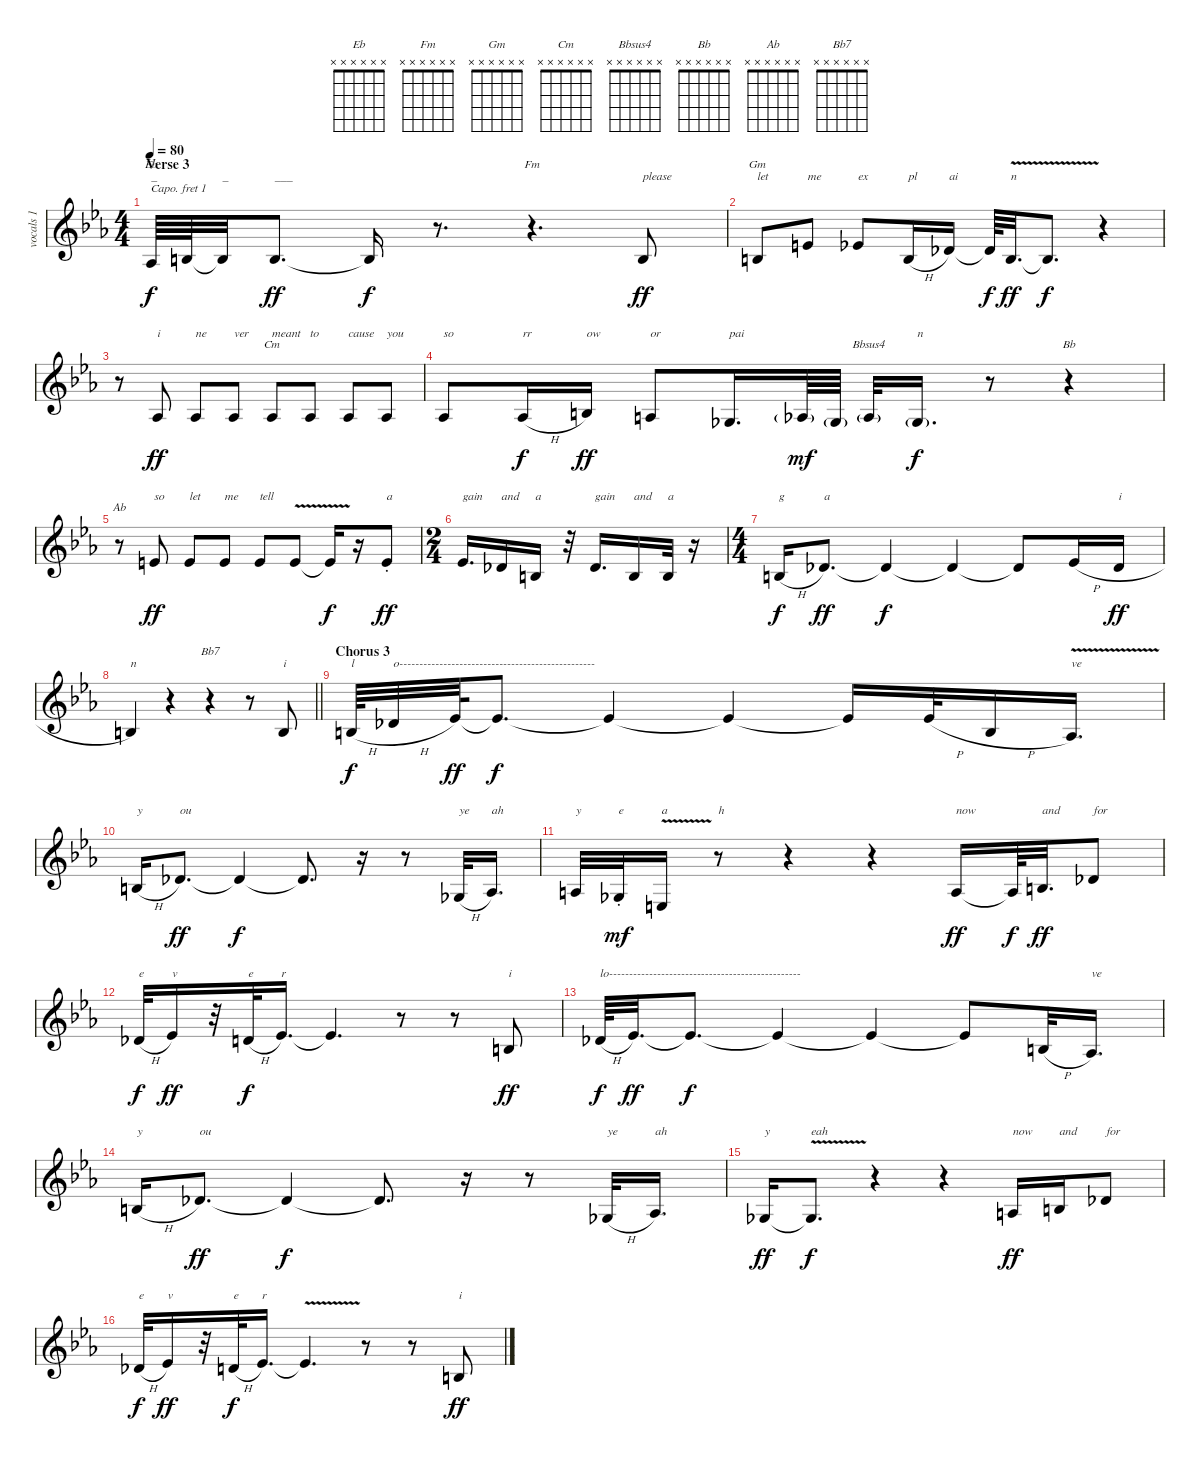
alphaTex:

\track ("vocals 1" "vocals 1") {instrument lead2sawtooth}
\staff {score}
\capo 1
\tuning (E4 B3 G3 D3 A2 E2) {hide}
\chord ("Eb" x x x x x x)
\chord ("Fm" x x x x x x)
\chord ("Gm" x x x x x x)
\chord ("Cm" x x x x x x)
\chord ("Bbsus4" x x x x x x)
\chord ("Bb" x x x x x x)
\chord ("Ab" x x x x x x)
\chord ("Bb7" x x x x x x)
\ts (4 4)
\section ("" "Verse 3")
\tempo 80
\clef g2
\ks eb
5.4.64{ch "Eb" txt "_" dy f} 3.3.64 3.3{t}.32{txt "_"} 3.3.8{d txt "___" dy ff} 3.3{t}.16{dy f} r.8{d} r.4{d ch "Fm"} 3.3.8{txt "please" dy ff} |
3.3.8{ch "Gm" txt "let"} 4.2.8{txt "me"} 3.2.8{txt "ex"} 3.3{h}.16{txt "pl"} 5.3.16{txt "ai"} 5.3{t}.64{dy f} 3.3{v}.32{d txt "n" dy ff} 3.3{t}.8{d dy f} r.4 |
r.8 0.3.8{txt "i" dy ff} 0.3.8{txt "ne"} 0.3.8{txt "ver"} 0.3.8{ch "Cm" txt "meant"} 0.3.8{txt "to"} 0.3.8{txt "cause"} 0.3.8{txt "you"} |
0.3.8{txt "so"} 0.3{h}.16{txt "rr" dy f} 3.3.16{txt "ow" dy ff} 1.3.8{txt "or"} 3.4.16{d txt "pai"} 5.4{g}.64{dy mf} 3.4{g}.64 5.4{g}.32{ch "Bbsus4"} 3.4{g}.16{d txt "n" dy f} r.8 r.4{ch "Bb"} |
r.8{ch "Ab"} 4.2.8{txt "so" dy ff} 4.2.8{txt "let"} 4.2.8{txt "me"} 4.2.8{txt "tell"} 4.2{v}.8 4.2{t}.16{dy f} r.16 4.2{st}.8{txt "a" dy ff} |
\ts (2 4)
3.2.16{d txt "gain"} 1.2.16{txt "and"} 3.3.16{txt "a"} r.32 1.2.16{d txt "gain"} 3.3.16{txt "and"} 3.3.32{txt "a"} r.16 |
\ts (4 4)
3.3{h}.16{txt "g" dy f} 5.3.8{d txt "a" dy ff} 5.3{t}.4{dy f} 5.3{t}.4 5.3{t}.8 7.3{h}.16 5.3{h}.16{txt "i" dy ff} |
\barLineRight lightlight
3.3.4{txt "n"} r.4 r.4{ch "Bb7"} r.8 3.3.8{txt "i"} |
\section ("" "Chorus 3")
3.3{h}.64{txt "l" dy f} 5.3{h}.32{txt "o-------------------------------------------------"} 7.3.64{dy ff} 7.3{t}.8{d dy f} 7.3{t}.4 7.3{t}.4 7.3{t}.16 7.3{h}.32 3.3{h}.16 0.3{v}.16{d txt "ve"} |
3.3{h}.16{txt "y"} 5.3.8{d txt "ou" dy ff} 5.3{t}.4{dy f} 5.3{t}.8{d} r.16 r.8 3.4{h}.32{txt "ye"} 5.4.16{d txt "ah"} |
6.4.32{txt "y"} 3.4{st}.32{txt "e" dy mf} 1.4{v}.16{txt "a"} r.8{txt "h"} r.4 r.4 1.3.16{txt "now" dy ff} 1.3{t}.64{dy f} 3.3.32{d txt "and" dy ff} 1.2.8{txt "for"} |
1.2{h}.32{txt "e" dy f} 3.2.16{txt "v" dy ff} r.32 2.2{h}.32{txt "e" dy f} 3.2.16{d txt "r"} 3.2{t}.4{d} r.8 r.8 3.3.8{txt "i" dy ff} |
5.3{h}.64{txt "lo------------------------------------------------" dy f} 7.3.32{d dy ff} 7.3{t}.8{d dy f} 7.3{t}.4 7.3{t}.4 7.3{t}.8 3.3{h}.32 0.3.16{d txt "ve"} |
3.3{h}.16{txt "y"} 5.3.8{d txt "ou" dy ff} 5.3{t}.4{dy f} 5.3{t}.8{d} r.16 r.8 3.4{h}.32{txt "ye"} 5.4.16{d txt "ah"} |
3.4.16{txt "y" dy ff} 3.4{v t}.8{d txt "eah" dy f} r.4 r.4 1.3.16{txt "now" dy ff} 3.3.16{txt "and"} 1.2.8{txt "for"} |
1.2{h}.32{txt "e" dy f} 3.2.16{txt "v" dy ff} r.32 2.2{h}.32{txt "e" dy f} 3.2.16{d txt "r"} 3.2{v t}.4{d} r.8 r.8 3.3.8{txt "i" dy ff}
